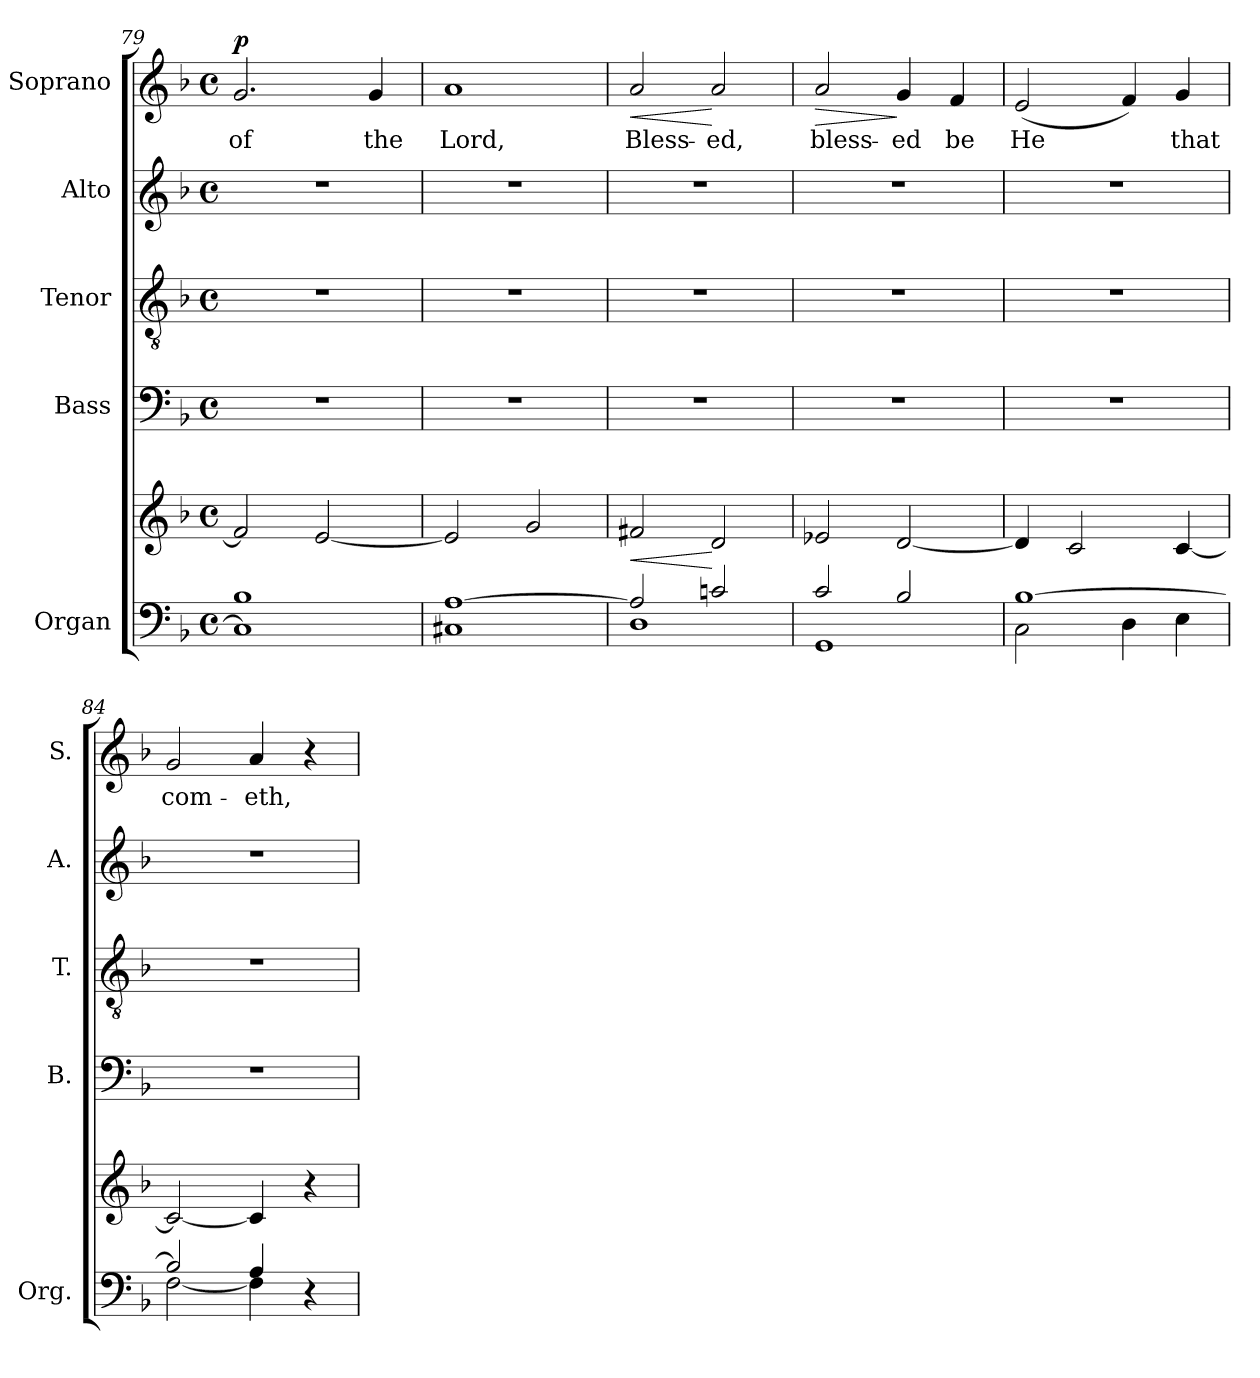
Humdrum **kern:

**kern	**kern	**dynam	**kern	**kern	**kern	**kern	**text	**dynam
*part5	*part5	*part5	*part4	*part3	*part2	*part1	*part1	*part1
*staff6	*staff5	*staff5/6	*staff4	*staff3	*staff2	*staff1	*staff1	*staff1
*I"Organ	*	*	*I"Bass	*I"Tenor	*I"Alto	*I"Soprano	*	*
*I'Org.	*	*	*I'B.	*I'T.	*I'A.	*I'S.	*	*
!!LO:LB:g=z
*clefF4	*clefG2	*	*clefF4	*clefGv2	*clefG2	*clefG2	*	*
*	*	*	*	*ITrd7c12	*	*	*	*
*k[b-]	*k[b-]	*	*k[b-]	*k[b-]	*k[b-]	*k[b-]	*	*
*F:	*F:	*	*F:	*F:	*F:	*F:	*	*
*M4/4	*M4/4	*	*M4/4	*M4/4	*M4/4	*M4/4	*	*
*met(c)	*met(c)	*	*met(c)	*met(c)	*met(c)	*met(c)	*	*
=79	=79	=79	=79	=79	=79	=79	=79	=79
*^	*	*	*	*	*	*	*	*
!	!	!	!	!	!	!	!	!LO:LY:b:color=#000000	!
1B-i	1Ci]	2fi/]	.	1r	1r	1r	2.gi/	of	p
.	.	[<2ei/	.	.	.	.	.	.	.
!	!	!	!	!	!	!	!	!LO:LY:b:color=#000000	!
.	.	.	.	.	.	.	4gi/	the	.
=80	=80	=80	=80	=80	=80	=80	=80	=80	=80
!	!	!	!	!	!	!	!	!LO:LY:b:color=#000000	!
[>1Ai	1C#Xi	2ei/]	.	1r	1r	1r	1ai	Lord,	.
.	.	2gi/	.	.	.	.	.	.	.
=81	=81	=81	=81	=81	=81	=81	=81	=81	=81
!	!	!	!LO:HP:b	!	!	!	!	!	!
!	!	!	!	!	!	!	!	!LO:LY:b:color=#000000	!LO:HP:b
2Ai/]	1Di	2f#Xi/	<	1r	1r	1r	2ai/	Bless-	<
!	!	!	!	!	!	!	!	!LO:LY:b:color=#000000	!
2cni/	.	2di/	[	.	.	.	2ai/	-ed,	[
=82	=82	=82	=82	=82	=82	=82	=82	=82	=82
!	!	!	!	!	!	!	!	!LO:LY:b:color=#000000	!LO:HP:b
2ci/	1GGi	2e-Xi/	.	1r	1r	1r	2ai/	bless-	>
!	!	!	!	!	!	!	!	!LO:LY:b:color=#000000	!
2B-i/	.	[<2di/	.	.	.	.	4gi/	-ed	]
!	!	!	!	!	!	!	!	!LO:LY:b:color=#000000	!
.	.	.	.	.	.	.	4fi/	be	.
=83	=83	=83	=83	=83	=83	=83	=83	=83	=83
!	!	!	!	!	!	!	!	!LO:LY:b:color=#000000	!
[>1B-i	2Ci\	4di/]	.	1r	1r	1r	(2ei/	He	.
.	.	2ci/	.	.	.	.	.	.	.
.	4Di\	.	.	.	.	.	4fi/)	.	.
!	!	!	!	!	!	!	!	!LO:LY:b:color=#000000	!
.	4Ei\	[<4ci/	.	.	.	.	4gi/	that	.
=84	=84	=84	=84	=84	=84	=84	=84	=84	=84
!	!	!	!	!	!	!	!	!LO:LY:b:color=#000000	!
2B-i/]	[<2Fi\	2ci/_<	.	1r	1r	1r	2gi/	com-	.
!	!	!	!	!	!	!	!	!LO:LY:b:color=#000000	!
4Ai/	4Fi\]	4ci/]	.	.	.	.	4ai/	-eth,	.
4ryy	4r	4r	.	.	.	.	4r	.	.
*v	*v	*	*	*	*	*	*	*	*
=	=	=	=	=	=	=	=	=
*-	*-	*-	*-	*-	*-	*-	*-	*-
